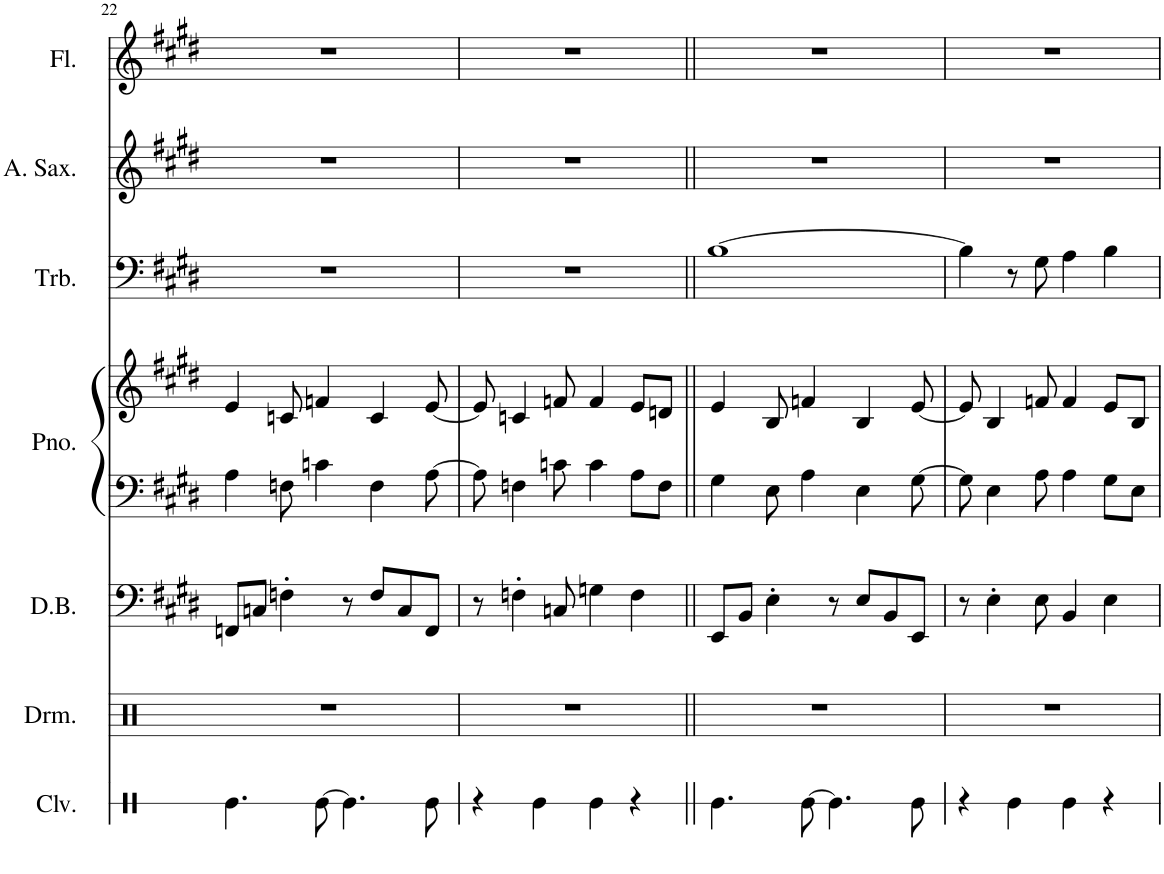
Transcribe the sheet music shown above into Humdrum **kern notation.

**kern	**kern	**kern	**kern	**kern	**kern	**kern	**kern
*part7	*part6	*part5	*part4	*part4	*part3	*part2	*part1
*staff8	*staff7	*staff6	*staff5	*staff4	*staff3	*staff2	*staff1
*I"Claves	*I"Drumset	*I"Double Bass	*I"Piano	*	*I"Trombone	*I"Alto Saxophone	*I"Flute
*I'Clv.	*I'Drm.	*I'D.B.	*I'Pno.	*	*I'Trb.	*I'A. Sax.	*I'Fl.
!!LO:PB:g=z
*clefX	*clefX	*clefF4	*clefF4	*clefG2	*clefF4	*clefG2	*clefG2
*	*	*Trd7c12	*	*	*	*Trd5c9	*
*k[]	*k[]	*k[f#c#g#d#]	*k[f#c#g#d#]	*k[f#c#g#d#]	*k[f#c#g#d#]	*k[f#c#g#d#]	*k[f#c#g#d#]
*M4/4	*M4/4	*M4/4	*M4/4	*M4/4	*M4/4	*M4/4	*M4/4
=22	=22	=22	=22	=22	=22	=22	=22
4.Re\	1r	8FFn/L	4A\	4e/	1r	1r	1r
.	.	8Cn/J	.	.	.	.	.
.	.	4Fn'\	8Fn\	8cn/	.	.	.
[8Re\	.	.	4cn\	4fn/	.	.	.
4.Re\]	.	8r	.	.	.	.	.
.	.	8F/L	4F\	4c/	.	.	.
.	.	8C/	.	.	.	.	.
8Re\	.	8FF/J	[8A\	[8e/	.	.	.
=23	=23	=23	=23	=23	=23	=23	=23
4r	1r	8r	8A\]	8e/]	1r	1r	1r
.	.	4Fn'\	4Fn\	4cn/	.	.	.
4Re\	.	.	.	.	.	.	.
.	.	8Cn/	8cn\	8fn/	.	.	.
4Re\	.	4Gn\	4c\	4f/	.	.	.
4r	.	4F\	8A\L	8e/L	.	.	.
.	.	.	8F\J	8dn/J	.	.	.
=24||	=24||	=24||	=24||	=24||	=24||	=24||	=24||
4.Re\	1r	8EE/L	4G#\	4e/	[1B	1r	1r
.	.	8BB/J	.	.	.	.	.
.	.	4E'\	8E\	8B/	.	.	.
[8Re\	.	.	4A\	4fn/	.	.	.
4.Re\]	.	8r	.	.	.	.	.
.	.	8E/L	4E\	4B/	.	.	.
.	.	8BB/	.	.	.	.	.
8Re\	.	8EE/J	[8G#\	[8e/	.	.	.
=25	=25	=25	=25	=25	=25	=25	=25
4r	1r	8r	8G#\]	8e/]	4B\]	1r	1r
.	.	4E'\	4E\	4B/	.	.	.
4Re\	.	.	.	.	8r	.	.
.	.	8E\	8A\	8fn/	8G#\	.	.
4Re\	.	4BB/	4A\	4f/	4A\	.	.
4r	.	4E\	8G#\L	8e/L	4B\	.	.
.	.	.	8E\J	8B/J	.	.	.
=	=	=	=	=	=	=	=
*-	*-	*-	*-	*-	*-	*-	*-
